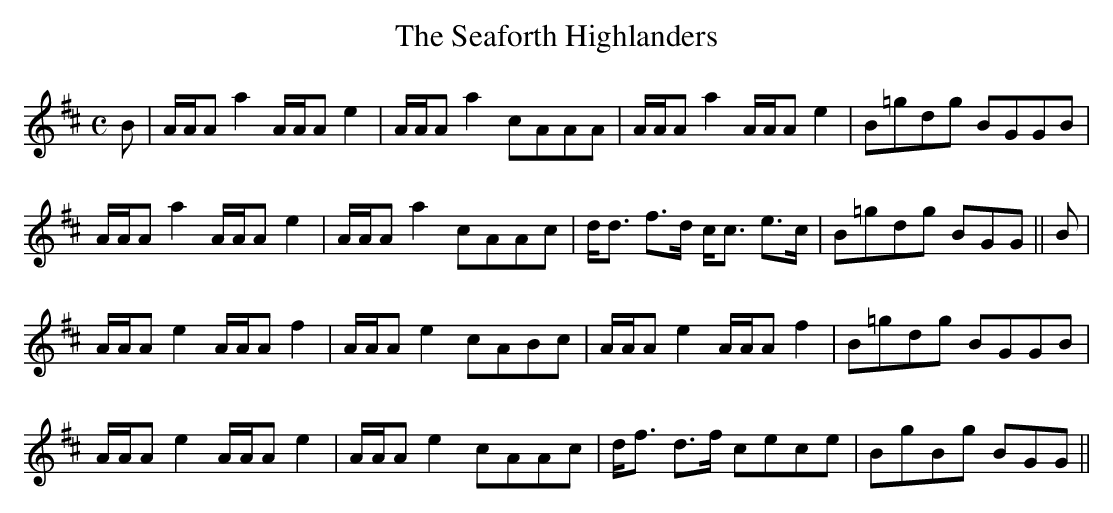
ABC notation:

X:1
T:Seaforth Highlanders, The
M:C
L:1/8
K:A Mix
B|A/A/A a2 A/A/A e2|A/A/A a2 cAAA|A/A/A a2 A/A/A e2|B=gdg BGGB|
A/A/A a2 A/A/A e2|A/A/A a2 cAAc|d<d f>d c<c e>c|B=gdg BGG||B|
A/A/A e2 A/A/A f2|A/A/A e2 cABc|A/A/A e2 A/A/A f2|B=gdg BGGB|
A/A/A e2 A/A/A e2|A/A/A e2 cAAc|d<f d>f cece|BgBg BGG||
